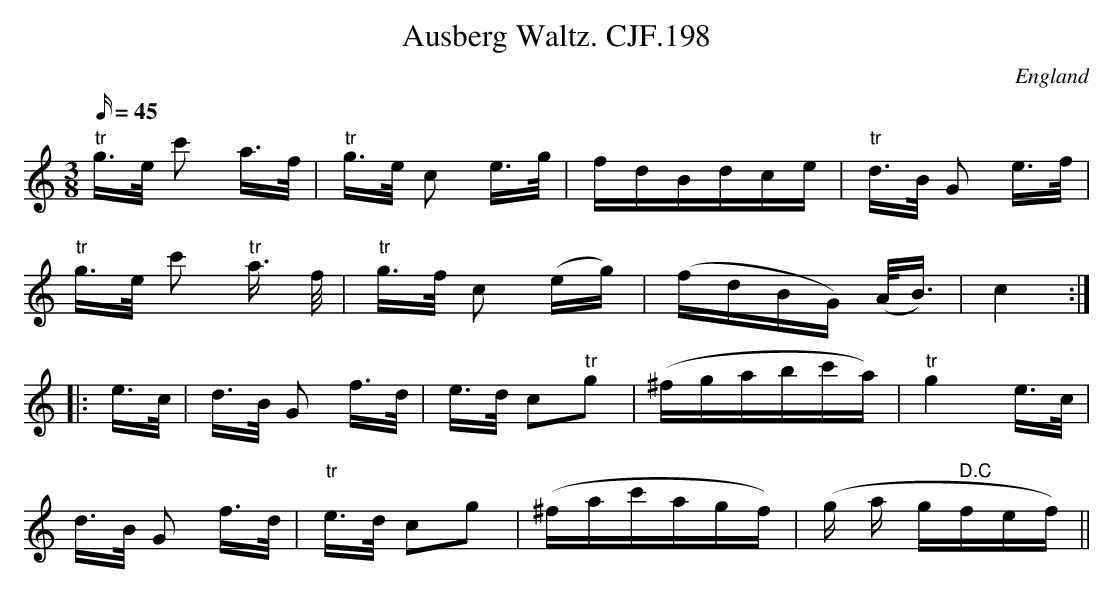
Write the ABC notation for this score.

X:1
T:Ausberg Waltz. CJF.198
M:3/8
L:1/16
Q:45
O:England
K:C
"tr"g>e c'2 a>f|"tr"g>e c2 e>g|fdBdce|"tr"d>B G2 e>f|!"tr"g>e c'2 "tr"a>
f
|\
"tr"g>f c2 (eg)|(fdBG) (A<B)|c4h:||:!e>c|d>B G2 f>d|
e>d c2"tr"g2|(^fgabc'a)|"tr"g4e>c|!d>B G2 f>d|"tr"e>d c2g2|(^fac'agf)|(g
a
g" D.C"fef)||
